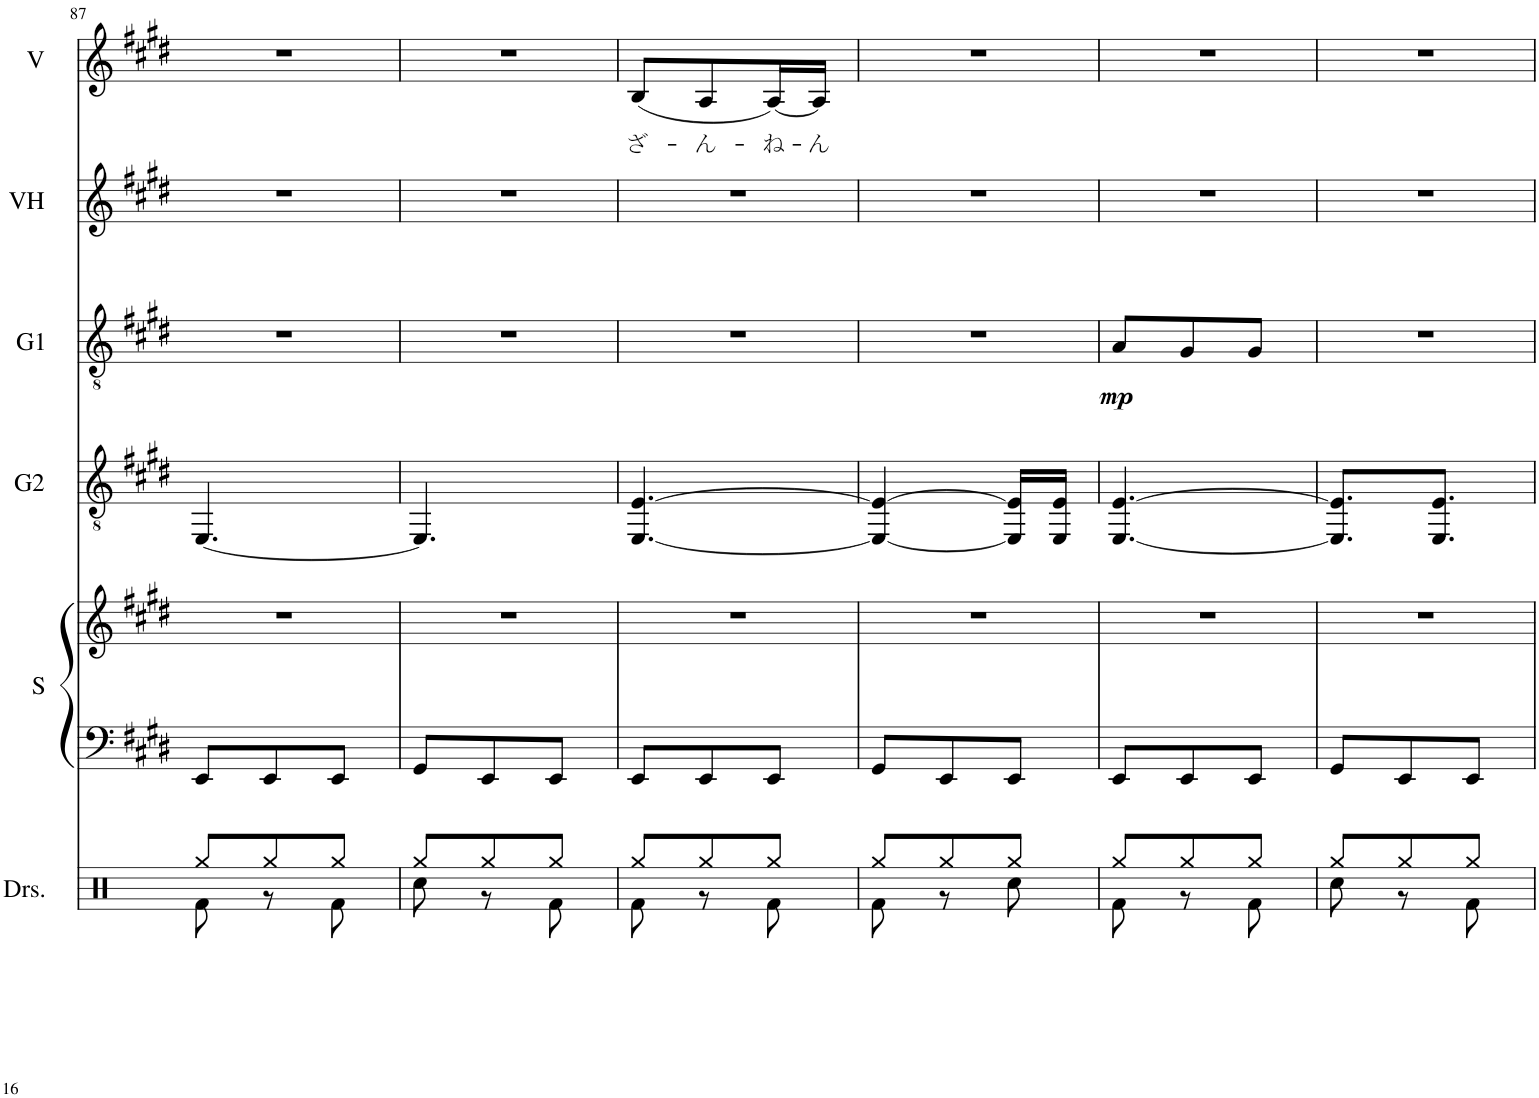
**kern	**kern	**kern	**kern	**kern	**dynam	**kern	**kern	**text
*part6	*part5	*part5	*part4	*part3	*part3	*part2	*part1	*part1
*staff7	*staff6	*staff5	*staff4	*staff3	*staff3	*staff2	*staff1	*staff1
*I"Drumset	*I"Synth	*	*I"Guitar 2	*I"Guitar 1	*	*I"Voice Harmony	*I"Voice	*
*I'Drs.	*I'S	*	*I'G2	*I'G1	*	*I'VH	*I'V	*
!!LO:PB:g=z
*clefX	*clefF4	*clefG2	*clefGv2	*clefGv2	*	*clefG2	*clefG2	*
*k[f#c#g#d#]	*k[f#c#g#d#]	*k[f#c#g#d#]	*k[f#c#g#d#]	*k[f#c#g#d#]	*	*k[f#c#g#d#]	*k[f#c#g#d#]	*
*M3/8	*M3/8	*M3/8	*M3/8	*M3/8	*	*M3/8	*M3/8	*
=87	=87	=87	=87	=87	=87	=87	=87	=87
*^	*	*	*	*	*	*	*	*
8Rgg/L	8Rf\	8EE/L	4.r	[4.EE/	4.r	.	4.r	4.r	.
8Rgg/	8r	8EE/	.	.	.	.	.	.	.
8Rgg/J	8Rf\	8EE/J	.	.	.	.	.	.	.
=88	=88	=88	=88	=88	=88	=88	=88	=88	=88
8Rgg/L	8Rcc\	8GG#/L	4.r	4.EE/]	4.r	.	4.r	4.r	.
8Rgg/	8r	8EE/	.	.	.	.	.	.	.
8Rgg/J	8Rf\	8EE/J	.	.	.	.	.	.	.
=89	=89	=89	=89	=89	=89	=89	=89	=89	=89
!	!	!	!	!	!	!	!	!	!LO:LY:b
8Rgg/L	8Rf\	8EE/L	4.r	[4.EE/ [4.E/	4.r	.	4.r	(8B/L	ざ-
!	!	!	!	!	!	!	!	!	!LO:LY:b
8Rgg/	8r	8EE/	.	.	.	.	.	8A/	-ん-
!	!	!	!	!	!	!	!	!	!LO:LY:b
8Rgg/J	8Rf\	8EE/J	.	.	.	.	.	[16A/L)	-ね-
!	!	!	!	!	!	!	!	!	!LO:LY:b
.	.	.	.	.	.	.	.	16A/JJ]	-ん
=90	=90	=90	=90	=90	=90	=90	=90	=90	=90
8Rgg/L	8Rf\	8GG#/L	4.r	4EE/_ 4E/_	4.r	.	4.r	4.r	.
8Rgg/	8r	8EE/	.	.	.	.	.	.	.
8Rgg/J	8Rcc\	8EE/J	.	16EE/] 16E/]LL	.	.	.	.	.
.	.	.	.	16EE/ 16E/JJ	.	.	.	.	.
=91	=91	=91	=91	=91	=91	=91	=91	=91	=91
!	!	!	!	!	!	!LO:DY:b	!	!	!
8Rgg/L	8Rf\	8EE/L	4.r	[4.EE/ [4.E/	8A/L	mp	4.r	4.r	.
8Rgg/	8r	8EE/	.	.	8G#/	.	.	.	.
8Rgg/J	8Rf\	8EE/J	.	.	8G#/J	.	.	.	.
=92	=92	=92	=92	=92	=92	=92	=92	=92	=92
8Rgg/L	8Rcc\	8GG#/L	4.r	8.EE/] 8.E/]L	4.r	.	4.r	4.r	.
8Rgg/	8r	8EE/	.	.	.	.	.	.	.
.	.	.	.	8.EE/ 8.E/J	.	.	.	.	.
8Rgg/J	8Rf\	8EE/J	.	.	.	.	.	.	.
*v	*v	*	*	*	*	*	*	*	*
=	=	=	=	=	=	=	=	=
*-	*-	*-	*-	*-	*-	*-	*-	*-
